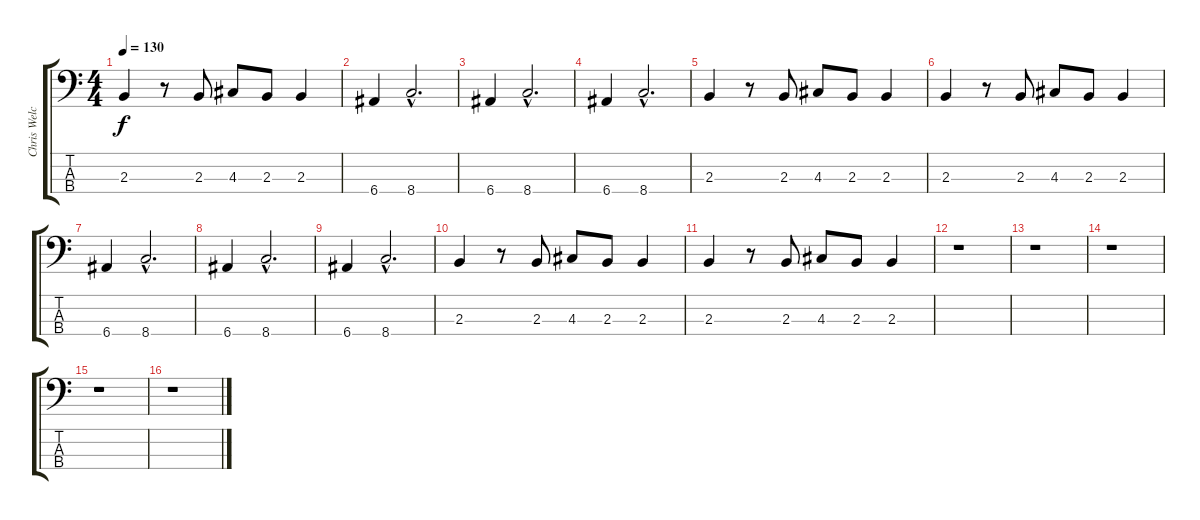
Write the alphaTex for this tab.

\track ("Chris Welch" "Chris Welc") {instrument electricbassfinger}
\staff {score tabs}
\tuning (G2 D2 A1 E1) {hide}
\ts (4 4)
\tempo 130
\clef f4
\ks c
2.3.4{dy f} r.8 2.3.8 4.3.8 2.3.8 2.3.4 |
6.4.4 8.4{hac}.2{d} |
6.4.4 8.4{hac}.2{d} |
6.4.4 8.4{hac}.2{d} |
2.3.4 r.8 2.3.8 4.3.8 2.3.8 2.3.4 |
2.3.4 r.8 2.3.8 4.3.8 2.3.8 2.3.4 |
6.4.4 8.4{hac}.2{d} |
6.4.4 8.4{hac}.2{d} |
6.4.4 8.4{hac}.2{d} |
2.3.4 r.8 2.3.8 4.3.8 2.3.8 2.3.4 |
2.3.4 r.8 2.3.8 4.3.8 2.3.8 2.3.4 |
r.1 |
r.1 |
r.1 |
r.1 |
r.1
